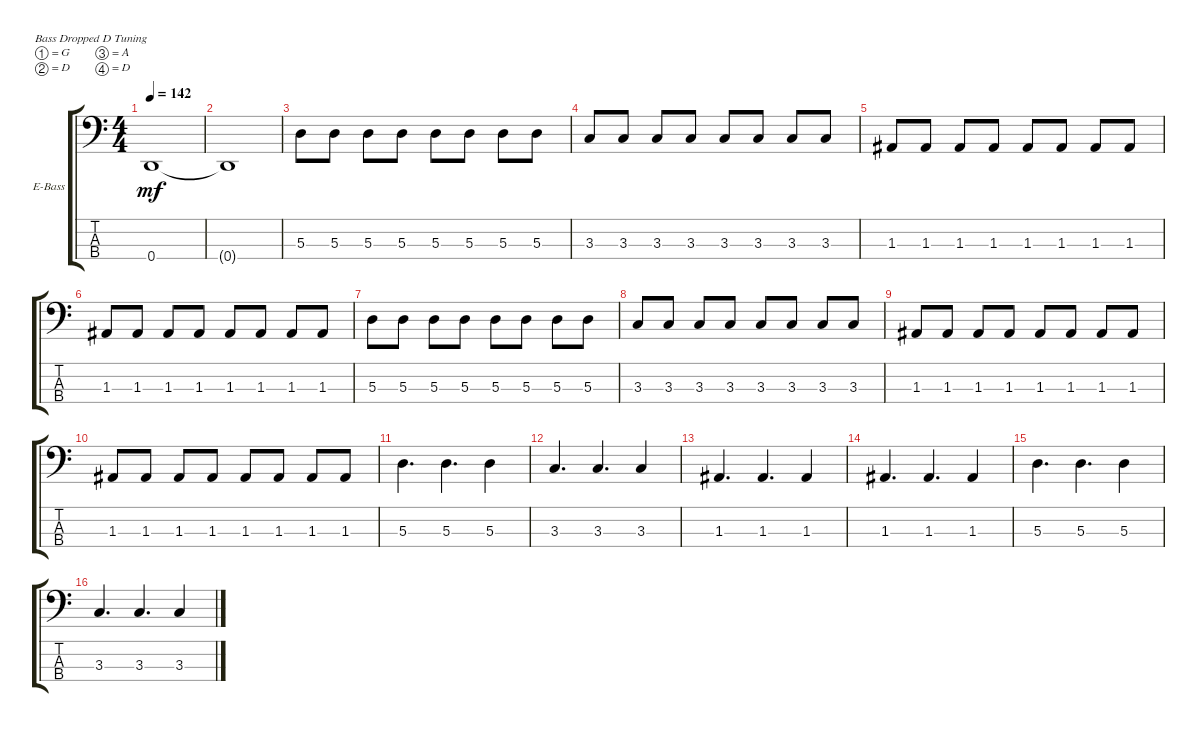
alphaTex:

\defaultSystemsLayout 4
\bracketExtendMode groupsimilarinstruments
\firstSystemTrackNameOrientation horizontal
\otherSystemsTrackNameOrientation horizontal
\track ("Electric Bass" "E-Bass") {instrument electricbassfinger}
\staff {score tabs}
\tuning (G2 D2 A1 D1)
\ts (4 4)
\tempo 142
\clef f4
\scale
0.333333
\ks c
0.4.1{dy mf} |
\scale
0.333333 0.4{t}.1 |
\scale
0.333333 5.3.8 5.3.8 5.3.8 5.3.8 5.3.8 5.3.8 5.3.8 5.3.8 |
\scale
0.333333 3.3.8 3.3.8 3.3.8 3.3.8 3.3.8 3.3.8 3.3.8 3.3.8 |
\scale
0.333333 1.3.8 1.3.8 1.3.8 1.3.8 1.3.8 1.3.8 1.3.8 1.3.8 |
\scale
0.333333 1.3.8 1.3.8 1.3.8 1.3.8 1.3.8 1.3.8 1.3.8 1.3.8 |
\scale
0.333333 5.3.8 5.3.8 5.3.8 5.3.8 5.3.8 5.3.8 5.3.8 5.3.8 |
\scale
0.333333 3.3.8 3.3.8 3.3.8 3.3.8 3.3.8 3.3.8 3.3.8 3.3.8 |
\scale
0.333333 1.3.8 1.3.8 1.3.8 1.3.8 1.3.8 1.3.8 1.3.8 1.3.8 |
\scale
0.333333 1.3.8 1.3.8 1.3.8 1.3.8 1.3.8 1.3.8 1.3.8 1.3.8 |
\scale
0.333333 5.3.4{d} 5.3.4{d} 5.3.4 |
\scale
0.333333 3.3.4{d} 3.3.4{d} 3.3.4 |
\scale
0.333333 1.3.4{d} 1.3.4{d} 1.3.4 |
\scale
0.333333 1.3.4{d} 1.3.4{d} 1.3.4 |
\scale
0.333333 5.3.4{d} 5.3.4{d} 5.3.4 |
\scale
0.333333 3.3.4{d} 3.3.4{d} 3.3.4
